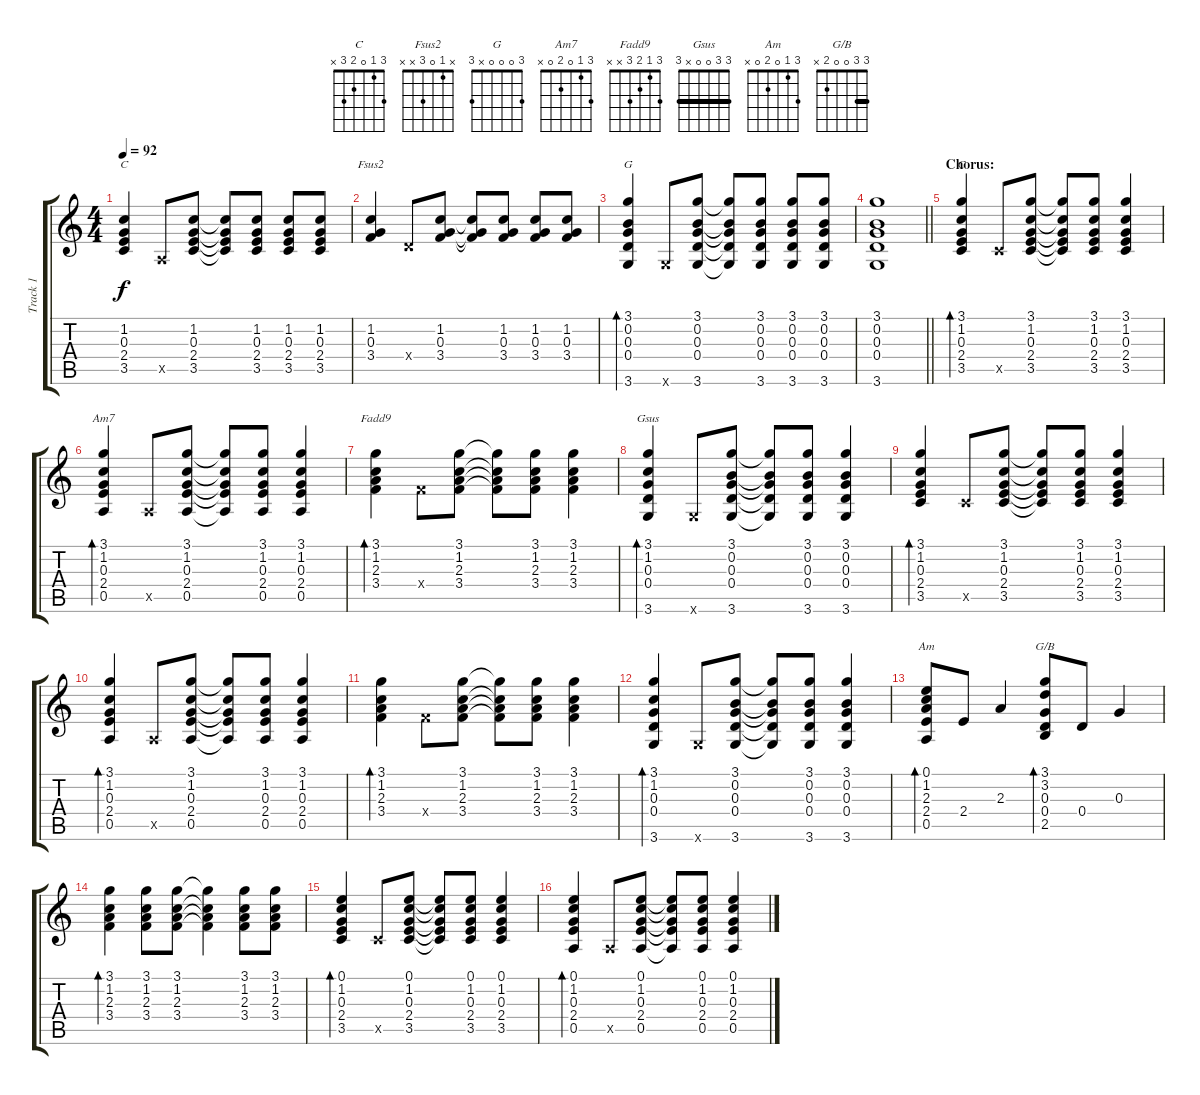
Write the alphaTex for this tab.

\track ("Track 1" "Track 1") {instrument acousticguitarsteel}
\staff {score tabs}
\tuning (E4 B3 G3 D3 A2 E2) {hide}
\chord ("C" x x x 5 3 x)
\chord ("Fsus2" x 1 0 3 x x)
\chord ("G" 3 0 0 0 x 3)
\chord ("C" 3 1 0 2 3 x)
\chord ("Am7" 3 1 0 2 0 x)
\chord ("Fadd9" 3 1 2 3 x x)
\chord ("Gsus" 3 3 0 0 x 3) {barre 3}
\chord ("Am" 3 1 0 2 0 x)
\chord ("G/B" 3 3 0 0 2 x) {barre 3}
\ts (4 4)
\tempo 92
\clef g2
\ks c
(1.2 0.3 2.4 3.5).4{ch "C" dy f} 0.5{x}.8 (1.2 0.3 2.4 3.5).8 (1.2{t} 0.3{t} 2.4{t} 3.5{t}).8 (1.2 0.3 2.4 3.5).8 (1.2 0.3 2.4 3.5).8 (1.2 0.3 2.4 3.5).8 |
(1.2 0.3 3.4).4{ch "Fsus2"} 0.4{x}.8 (1.2 0.3 3.4).8 (1.2{t} 0.3{t} 3.4{t}).8 (1.2 0.3 3.4).8 (1.2 0.3 3.4).8 (1.2 0.3 3.4).8 |
(3.1 0.2 0.3 0.4 3.6).4{bd 120 ch "G"} 3.6{x}.8 (3.1 0.2 0.3 0.4 3.6).8 (3.1{t} 0.2{t} 0.3{t} 0.4{t} 3.6{t}).8 (3.1 0.2 0.3 0.4 3.6).8 (3.1 0.2 0.3 0.4 3.6).8 (3.1 0.2 0.3 0.4 3.6).8 |
\barLineRight lightlight
(3.1 0.2 0.3 0.4 3.6).1 |
\section ("" "Chorus:")
(3.1 1.2 0.3 2.4 3.5).4{bd 120 ch "C"} 3.5{x}.8 (3.1 1.2 0.3 2.4 3.5).8 (3.1{t} 1.2{t} 0.3{t} 2.4{t} 3.5{t}).8 (3.1 1.2 0.3 2.4 3.5).8 (3.1 1.2 0.3 2.4 3.5).4 |
(3.1 1.2 0.3 2.4 0.5).4{bd 120 ch "Am7"} 0.5{x}.8 (3.1 1.2 0.3 2.4 0.5).8 (3.1{t} 1.2{t} 0.3{t} 2.4{t} 0.5{t}).8 (3.1 1.2 0.3 2.4 0.5).8 (3.1 1.2 0.3 2.4 0.5).4 |
(3.1 1.2 2.3 3.4).4{bd 120 ch "Fadd9"} 3.4{x}.8 (3.1 1.2 2.3 3.4).8 (3.1{t} 1.2{t} 2.3{t} 3.4{t}).8 (3.1 1.2 2.3 3.4).8 (3.1 1.2 2.3 3.4).4 |
(3.1 1.2 0.3 0.4 3.6).4{bd 120 ch "Gsus"} 3.6{x}.8 (3.1 0.2 0.3 0.4 3.6).8 (3.1{t} 0.2{t} 0.3{t} 0.4{t} 3.6{t}).8 (3.1 0.2 0.3 0.4 3.6).8 (3.1 0.2 0.3 0.4 3.6).4 |
(3.1 1.2 0.3 2.4 3.5).4{bd 120} 3.5{x}.8 (3.1 1.2 0.3 2.4 3.5).8 (3.1{t} 1.2{t} 0.3{t} 2.4{t} 3.5{t}).8 (3.1 1.2 0.3 2.4 3.5).8 (3.1 1.2 0.3 2.4 3.5).4 |
(3.1 1.2 0.3 2.4 0.5).4{bd 120} 0.5{x}.8 (3.1 1.2 0.3 2.4 0.5).8 (3.1{t} 1.2{t} 0.3{t} 2.4{t} 0.5{t}).8 (3.1 1.2 0.3 2.4 0.5).8 (3.1 1.2 0.3 2.4 0.5).4 |
(3.1 1.2 2.3 3.4).4{bd 120} 3.4{x}.8 (3.1 1.2 2.3 3.4).8 (3.1{t} 1.2{t} 2.3{t} 3.4{t}).8 (3.1 1.2 2.3 3.4).8 (3.1 1.2 2.3 3.4).4 |
(3.1 1.2 0.3 0.4 3.6).4{bd 120} 3.6{x}.8 (3.1 0.2 0.3 0.4 3.6).8 (3.1{t} 0.2{t} 0.3{t} 0.4{t} 3.6{t}).8 (3.1 0.2 0.3 0.4 3.6).8 (3.1 0.2 0.3 0.4 3.6).4 |
(0.1 1.2 2.3 2.4 0.5).8{bd 120 ch "Am"} 2.4.8 2.3.4 (3.1 3.2 0.3 0.4 2.5).8{bd 120 ch "G/B"} 0.4.8 0.3.4 |
(3.1 1.2 2.3 3.4).4{bd 120} (3.1 1.2 2.3 3.4).8 (3.1 1.2 2.3 3.4).8 (3.1{t} 1.2{t} 2.3{t} 3.4{t}).4 (3.1 1.2 2.3 3.4).8 (3.1 1.2 2.3 3.4).8 |
(0.1 1.2 0.3 2.4 3.5).4{bd 120} 3.5{x}.8 (0.1 1.2 0.3 2.4 3.5).8 (0.1{t} 1.2{t} 0.3{t} 2.4{t} 3.5{t}).8 (0.1 1.2 0.3 2.4 3.5).8 (0.1 1.2 0.3 2.4 3.5).4 |
(0.1 1.2 0.3 2.4 0.5).4{bd 120} 0.5{x}.8 (0.1 1.2 0.3 2.4 0.5).8 (0.1{t} 1.2{t} 0.3{t} 2.4{t} 0.5{t}).8 (0.1 1.2 0.3 2.4 0.5).8 (0.1 1.2 0.3 2.4 0.5).4
